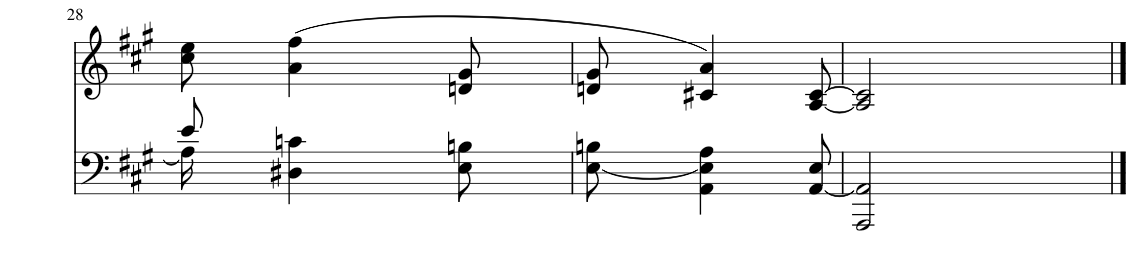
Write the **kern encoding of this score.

**kern	**kern
*part2	*part1
*staff2	*staff1
*I"PianoL	*I"PianoR
!!LO:PB:g=z
*clefF4	*clefG2
*k[f#c#g#]	*k[f#c#g#]
*M2/4	*M2/4
=28	=28
*^	*
8e/	16A\]	8cc#\ 8ee\
.	4..ryy	.
4D#X\ 4cn\	.	(4a\ 4ff#\
8E\ 8Bn\	.	8dn/ 8g#/
*v	*v	*
=29	=29
[8E\ 8Bn\	8dn/ 8g#/
4AA\ 4E\] 4A\	4c#X/ 4a/)
[8AA/ 8E/	[8A/ [8c#/
=30	=30
2AAA/ 2AA/]	2A/] 2c#/]
==	==
*-	*-
